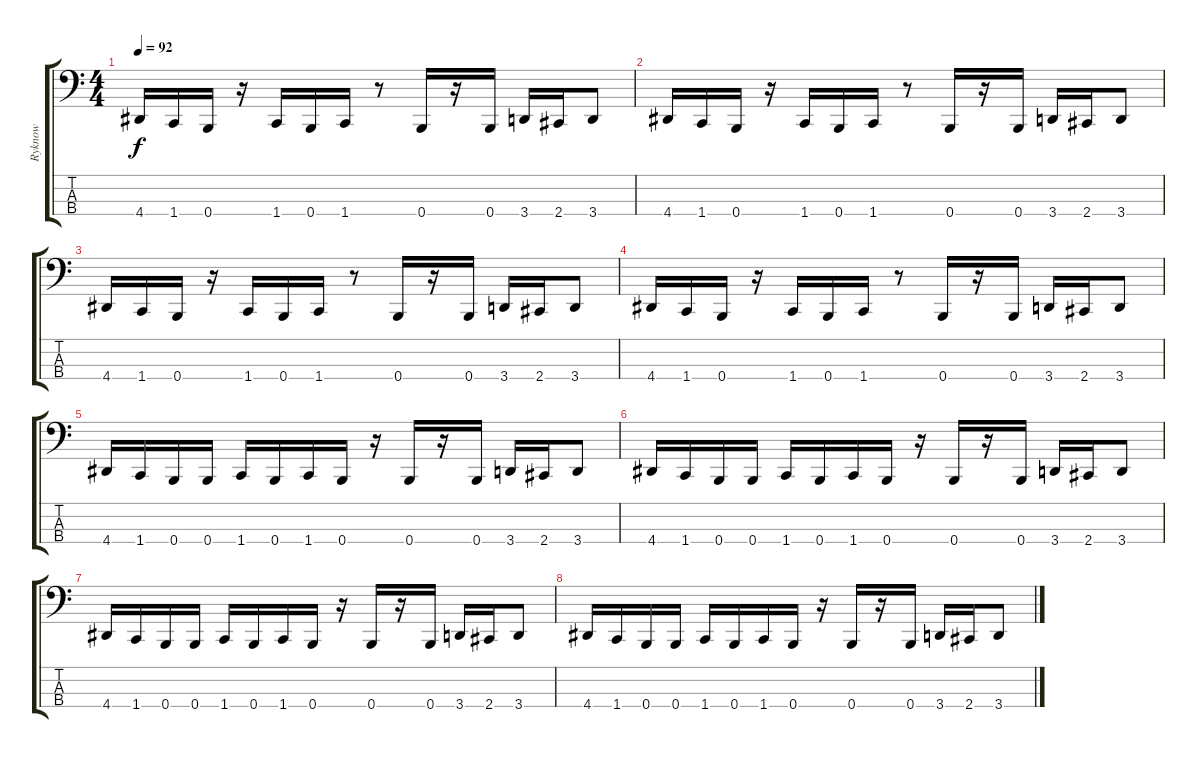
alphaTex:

\track ("Ryknow" "Ryknow") {instrument slapbass1}
\staff {score tabs}
\tuning (E2 B1 Gb1 B0) {hide}
\ts (4 4)
\tempo 92
\clef f4
\ks c
4.4.16{dy f} 1.4.16 0.4.16 r.16 1.4.16 0.4.16 1.4.16 r.8 0.4.16 r.16 0.4.16 3.4.16 2.4.16 3.4.8 |
4.4.16 1.4.16 0.4.16 r.16 1.4.16 0.4.16 1.4.16 r.8 0.4.16 r.16 0.4.16 3.4.16 2.4.16 3.4.8 |
4.4.16 1.4.16 0.4.16 r.16 1.4.16 0.4.16 1.4.16 r.8 0.4.16 r.16 0.4.16 3.4.16 2.4.16 3.4.8 |
4.4.16 1.4.16 0.4.16 r.16 1.4.16 0.4.16 1.4.16 r.8 0.4.16 r.16 0.4.16 3.4.16 2.4.16 3.4.8 |
4.4.16 1.4.16 0.4.16 0.4.16 1.4.16 0.4.16 1.4.16 0.4.16 r.16 0.4.16 r.16 0.4.16 3.4.16 2.4.16 3.4.8 |
4.4.16 1.4.16 0.4.16 0.4.16 1.4.16 0.4.16 1.4.16 0.4.16 r.16 0.4.16 r.16 0.4.16 3.4.16 2.4.16 3.4.8 |
4.4.16 1.4.16 0.4.16 0.4.16 1.4.16 0.4.16 1.4.16 0.4.16 r.16 0.4.16 r.16 0.4.16 3.4.16 2.4.16 3.4.8 |
4.4.16 1.4.16 0.4.16 0.4.16 1.4.16 0.4.16 1.4.16 0.4.16 r.16 0.4.16 r.16 0.4.16 3.4.16 2.4.16 3.4.8
